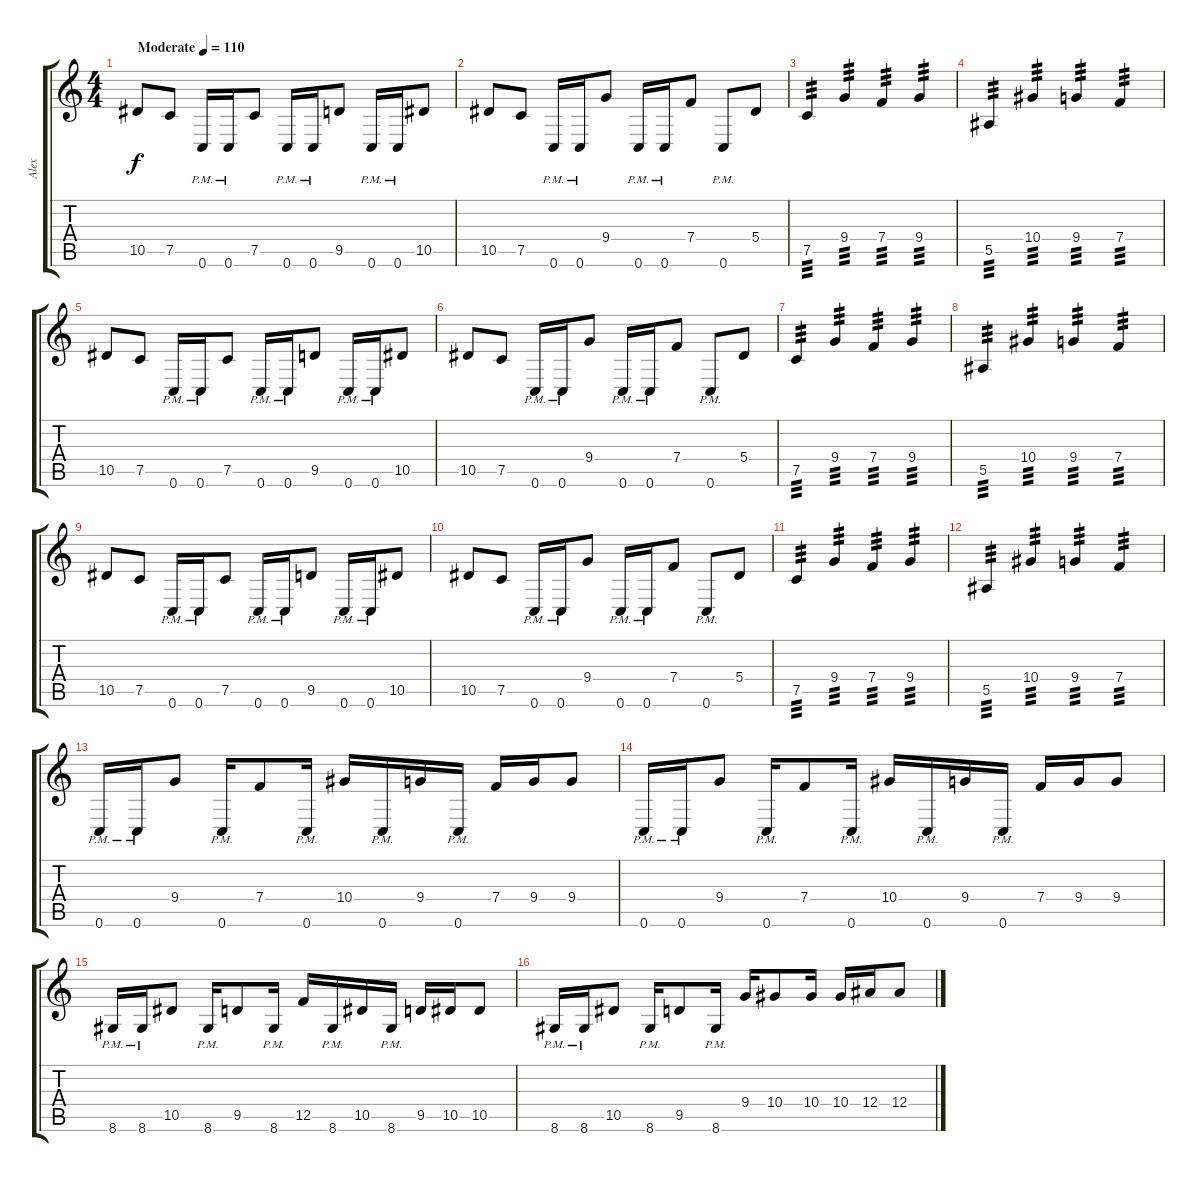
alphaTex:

\track ("Alex" "Alex") {instrument distortionguitar}
\staff {score tabs}
\tuning (C4 G3 Eb3 Bb2 F2 C2) {hide}
\ts (4 4)
\tempo (110 "Moderate")
\clef g2
\ks c
10.5.8{dy f instrument distortionguitar} 7.5.8 0.6{pm}.16 0.6{pm}.16 7.5.8 0.6{pm}.16 0.6{pm}.16 9.5.8 0.6{pm}.16 0.6{pm}.16 10.5.8 |
10.5.8 7.5.8 0.6{pm}.16 0.6{pm}.16 9.4.8 0.6{pm}.16 0.6{pm}.16 7.4.8 0.6{pm}.8 5.4.8 |
7.5.4{tp 3} 9.4.4{tp 3} 7.4.4{tp 3} 9.4.4{tp 3} |
5.5.4{tp 3} 10.4.4{tp 3} 9.4.4{tp 3} 7.4.4{tp 3} |
10.5.8 7.5.8 0.6{pm}.16 0.6{pm}.16 7.5.8 0.6{pm}.16 0.6{pm}.16 9.5.8 0.6{pm}.16 0.6{pm}.16 10.5.8 |
10.5.8 7.5.8 0.6{pm}.16 0.6{pm}.16 9.4.8 0.6{pm}.16 0.6{pm}.16 7.4.8 0.6{pm}.8 5.4.8 |
7.5.4{tp 3} 9.4.4{tp 3} 7.4.4{tp 3} 9.4.4{tp 3} |
5.5.4{tp 3} 10.4.4{tp 3} 9.4.4{tp 3} 7.4.4{tp 3} |
10.5.8 7.5.8 0.6{pm}.16 0.6{pm}.16 7.5.8 0.6{pm}.16 0.6{pm}.16 9.5.8 0.6{pm}.16 0.6{pm}.16 10.5.8 |
10.5.8 7.5.8 0.6{pm}.16 0.6{pm}.16 9.4.8 0.6{pm}.16 0.6{pm}.16 7.4.8 0.6{pm}.8 5.4.8 |
7.5.4{tp 3} 9.4.4{tp 3} 7.4.4{tp 3} 9.4.4{tp 3} |
5.5.4{tp 3} 10.4.4{tp 3} 9.4.4{tp 3} 7.4.4{tp 3} |
0.6{pm}.16 0.6{pm}.16 9.4.8 0.6{pm}.16 7.4.8 0.6{pm}.16 10.4.16 0.6{pm}.16 9.4.16 0.6{pm}.16 7.4.16 9.4.16 9.4.8 |
0.6{pm}.16 0.6{pm}.16 9.4.8 0.6{pm}.16 7.4.8 0.6{pm}.16 10.4.16 0.6{pm}.16 9.4.16 0.6{pm}.16 7.4.16 9.4.16 9.4.8 |
8.6{pm}.16 8.6{pm}.16 10.5.8 8.6{pm}.16 9.5.8 8.6{pm}.16 12.5.16 8.6{pm}.16 10.5.16 8.6{pm}.16 9.5.16 10.5.16 10.5.8 |
8.6{pm}.16 8.6{pm}.16 10.5.8 8.6{pm}.16 9.5.8 8.6{pm}.16 9.4.16 10.4.8 10.4.16 10.4.16 12.4.16 12.4.8
